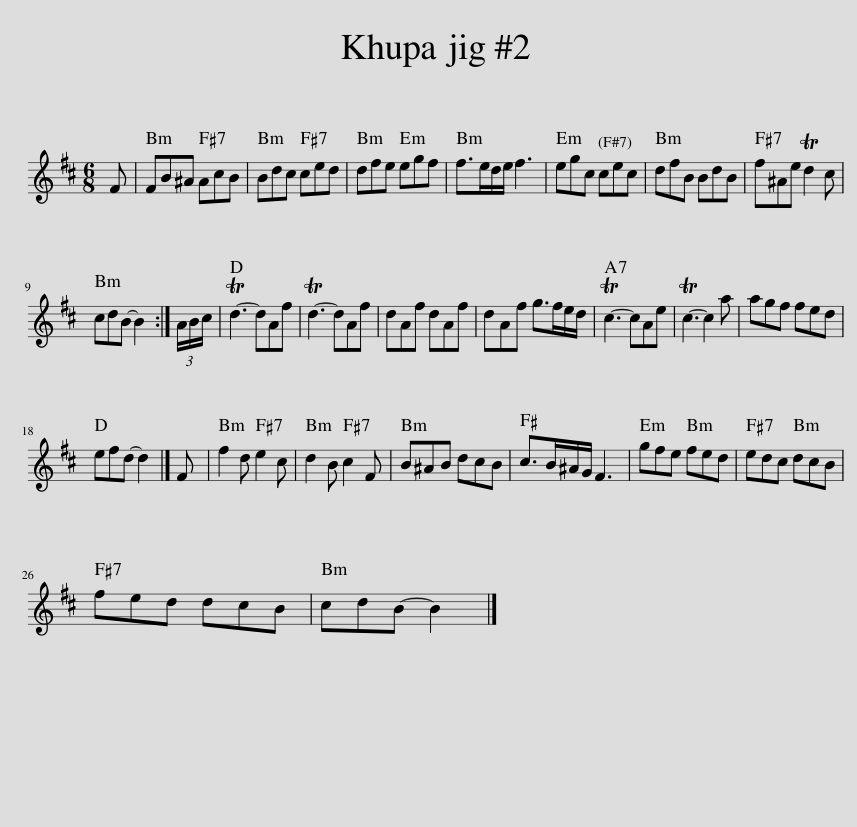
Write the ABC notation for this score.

X:1
L:1/8
M:6/8
I:linebreak $
K:Bmin
V:1 treble
V:1
 F | FB^A AcB | Bdc ced | dfe egf | f>ed/e/ f3 | %5
 egc cec | dfB BdB | f^Ae Td2 c |$ cdB- B2 :| (3A/B/c/ | %10
 Td3- dAf | Td3- dAf | dAf dAf | dAf g>fe/d/ | Tc3- cAe | %15
 Tc3- c2 a | agf fed |$ efd- d2 |] F | f2 d e2 c | %20
 d2 B c2 F | B^AB dcB | c>B^A/G/ F3 | gfe fed | edc dcB |$ %25
 fed dcB | cdB- B2 |] %27
